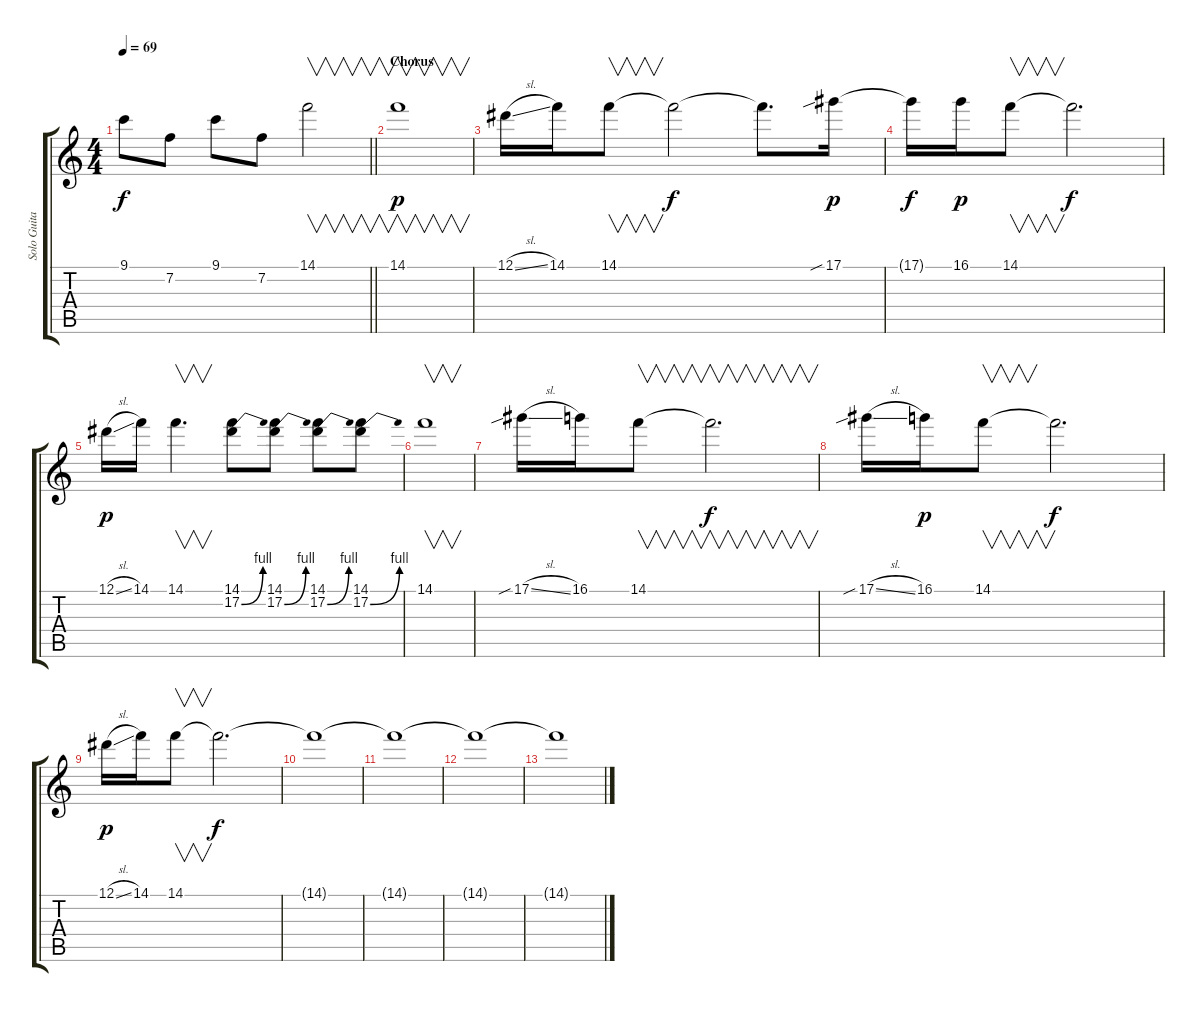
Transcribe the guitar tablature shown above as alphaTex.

\track ("Solo Guitar" "Solo Guita") {instrument distortionguitar}
\staff {score tabs}
\tuning (Eb4 Bb3 Gb3 Db3 Ab2 Db2) {hide}
\ts (4 4)
\tempo 69
\clef g2
\barLineRight lightlight
\ks c
9.1.8{dy f} 7.2.8 9.1.8 7.2.8 14.1.2{v} |
\section ("" "Chorus")
14.1.1{v dy p} |
12.1{sl}.16 14.1.16 14.1.8{v} 14.1{t}.2{dy f} 14.1{t}.8{d} 17.1{sib}.16{dy p} |
17.1{t}.16{dy f} 16.1.16{dy p} 14.1.8{v} 14.1{t}.2{d dy f} |
12.1{sl}.16{dy p} 14.1.16 14.1.4{v d} (14.1 17.2{be (bend 0 0 60 4)}).8 (14.1 17.2{be (bend 0 0 60 4)}).8 (14.1 17.2{be (bend 0 0 60 4)}).8 (14.1 17.2{be (bend 0 0 60 4)}).8 |
14.1.1{v} |
17.1{sib sl}.16 16.1.16 14.1.8{v} 14.1{t}.2{v d dy f} |
17.1{sib sl}.16 16.1.16{dy p} 14.1.8{v} 14.1{t}.2{d dy f} |
12.1{sl}.16{dy p} 14.1.16 14.1.8{v} 14.1{t}.2{d dy f} |
14.1{t}.1 |
14.1{t}.1 |
14.1{t}.1 |
14.1{t}.1
